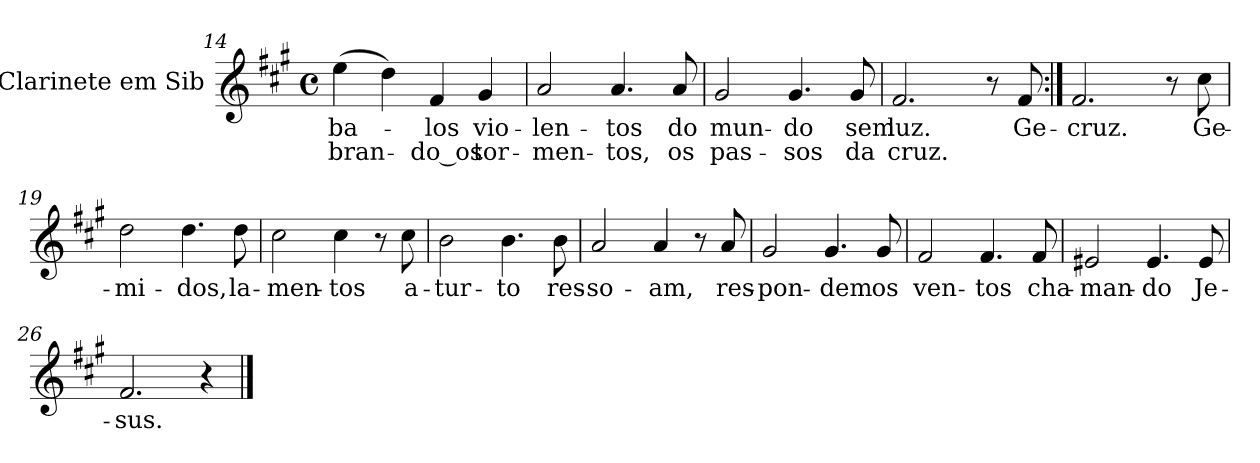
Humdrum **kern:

**kern	**text	**text
*part1	*part1	*part1
*staff1	*staff1	*staff1
*I"Clarinete em Sib	*	*
*I'Cl.	*	*
*clefG2	*	*
*ITrd1c2	*	*
*k[f#]	*	*
*e:	*	*
*M4/4	*	*
*met(c)	*	*
=14	=14	=14
!	!LO:LY:b:color=#000000	!LO:LY:b:color=#000000
(4ddi\	-ba-	-bran-
4cci\)	.	.
!	!LO:LY:b:color=#000000	!LO:LY:b:color=#000000
4ei/	-los	-do_os
!	!LO:LY:b:color=#000000	!LO:LY:b:color=#000000
4f#i/	vio-	tor-
=15	=15	=15
!	!LO:LY:b:color=#000000	!LO:LY:b:color=#000000
2gi/	-len-	-men-
!	!LO:LY:b:color=#000000	!LO:LY:b:color=#000000
4.gi/	-tos	-tos,
!	!LO:LY:b:color=#000000	!LO:LY:b:color=#000000
8gi/	do	os
=16	=16	=16
!	!LO:LY:b:color=#000000	!LO:LY:b:color=#000000
2f#i/	mun-	pas-
!	!LO:LY:b:color=#000000	!LO:LY:b:color=#000000
4.f#i/	-do	-sos
!	!LO:LY:b:color=#000000	!LO:LY:b:color=#000000
8f#i/	sem	da
!!LO:LB:g=z
=17	=17	=17
!	!LO:LY:b:color=#000000	!LO:LY:b:color=#000000
2.ei/	luz.	cruz.
8r	.	.
!	!LO:LY:b:color=#000000	!
8ei/	Ge-	.
=18:|!	=18:|!	=18:|!
!	!LO:LY:b:color=#000000	!
2.ei/	-cruz.	.
8r	.	.
!	!LO:LY:b:color=#000000	!
8bi\	Ge-	.
=19	=19	=19
!	!LO:LY:b:color=#000000	!
2cci\	-mi-	.
!	!LO:LY:b:color=#000000	!
4.cci\	-dos,	.
!	!LO:LY:b:color=#000000	!
8cci\	la-	.
=20	=20	=20
!	!LO:LY:b:color=#000000	!
2bi\	-men-	.
!	!LO:LY:b:color=#000000	!
4bi\	-tos	.
8r	.	.
!	!LO:LY:b:color=#000000	!
8bi\	a-	.
=21	=21	=21
!	!LO:LY:b:color=#000000	!
2ai\	-tur-	.
!	!LO:LY:b:color=#000000	!
4.ai\	-to	.
!	!LO:LY:b:color=#000000	!
8ai\	res-	.
!!LO:LB:g=z
=22	=22	=22
!	!LO:LY:b:color=#000000	!
2gi/	-so-	.
!	!LO:LY:b:color=#000000	!
4gi/	-am,	.
8r	.	.
!	!LO:LY:b:color=#000000	!
8gi/	res-	.
=23	=23	=23
!	!LO:LY:b:color=#000000	!
2f#i/	-pon-	.
!	!LO:LY:b:color=#000000	!
4.f#i/	-dem	.
!	!LO:LY:b:color=#000000	!
8f#i/	os	.
=24	=24	=24
!	!LO:LY:b:color=#000000	!
2ei/	ven-	.
!	!LO:LY:b:color=#000000	!
4.ei/	-tos	.
!	!LO:LY:b:color=#000000	!
8ei/	cha-	.
=25	=25	=25
!	!LO:LY:b:color=#000000	!
2d#Xi/	-man-	.
!	!LO:LY:b:color=#000000	!
4.d#i/	-do	.
!	!LO:LY:b:color=#000000	!
8d#i/	Je-	.
=26	=26	=26
!	!LO:LY:b:color=#000000	!
2.ei/	-sus.	.
4r	.	.
==	==	==
*-	*-	*-
